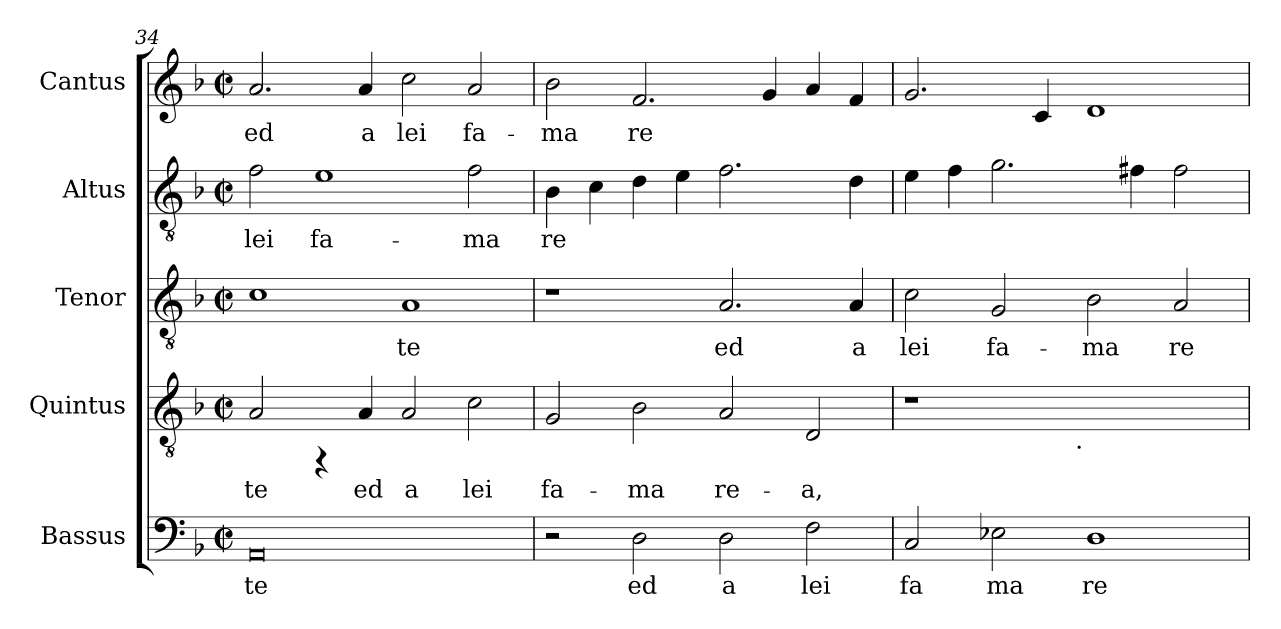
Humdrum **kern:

**kern	**text	**kern	**text	**kern	**text	**kern	**text	**kern	**text
*part5	*part5	*part4	*part4	*part3	*part3	*part2	*part2	*part1	*part1
*staff5	*staff5	*staff4	*staff4	*staff3	*staff3	*staff2	*staff2	*staff1	*staff1
*I"Bassus	*	*I"Quintus	*	*I"Tenor	*	*I"Altus	*	*I"Cantus	*
*clefF4	*	*clefGv2	*	*clefGv2	*	*clefGv2	*	*clefG2	*
*k[b-]	*	*k[b-]	*	*k[b-]	*	*k[b-]	*	*k[b-]	*
*F:	*	*F:	*	*F:	*	*F:	*	*F:	*
*M2/2	*	*M2/2	*	*M2/2	*	*M2/2	*	*M2/2	*
*met(c|)	*	*met(c|)	*	*met(c|)	*	*met(c|)	*	*met(c|)	*
=34	=34	=34	=34	=34	=34	=34	=34	=34	=34
!	!LO:LY:b	!	!LO:LY:b	!	!LO:LY:b	!	!LO:LY:b:cj	!	!LO:LY:b:cj
0AA	te	2A/	-te	1c	.	2f\	lei	2.a/	ed
!	!	!	!	!	!	!	!LO:LY:b:cj	!	!
.	.	4rFF	.	.	.	1e	fa-	.	.
!	!	!	!LO:LY:b	!	!	!	!	!	!LO:LY:b:cj
.	.	4A/	ed	.	.	.	.	4a/	a
!	!	!	!LO:LY:b	!	!LO:LY:b	!	!	!	!LO:LY:b:cj
.	.	2A/	a	1A	te	.	.	2cc\	lei
!	!	!	!LO:LY:b	!	!	!	!LO:LY:b:cj	!	!LO:LY:b:cj
.	.	2c\	lei	.	.	2f\	-ma	2a/	fa-
=35	=35	=35	=35	=35	=35	=35	=35	=35	=35
!	!	!	!LO:LY:b	!	!	!	!LO:LY:b:cj	!	!LO:LY:b:cj
2r	.	2G/	fa-	1r	.	4B-\	re-	2b-\	-ma
!	!	!	!	!	!	!	!LO:LY:b:cj	!	!
.	.	.	.	.	.	4c\	--	.	.
!	!LO:LY:b	!	!LO:LY:b	!	!	!	!LO:LY:b:cj	!	!LO:LY:b:cj
2D\	ed	2B-\	-ma	.	.	4d\	--	2.f/	re-
!	!	!	!	!	!	!	!LO:LY:b:cj	!	!
.	.	.	.	.	.	4e\	--	.	.
!	!LO:LY:b	!	!LO:LY:b	!	!LO:LY:b	!	!LO:LY:b:cj	!	!
2D\	a	2A/	re-	2.A/	ed	2.f\	--	.	.
!	!	!	!	!	!	!	!	!	!LO:LY:b:cj
.	.	.	.	.	.	.	.	4g/	--
!	!LO:LY:b	!	!LO:LY:b	!	!	!	!	!	!LO:LY:b:cj
2F\	lei	2D/	-a,	.	.	.	.	4a/	--
!	!	!	!	!	!LO:LY:b	!	!LO:LY:b:cj	!	!LO:LY:b:cj
.	.	.	.	4A/	a	4d\	--	4f/	--
!!LO:LB:g=z
=36	=36	=36	=36	=36	=36	=36	=36	=36	=36
!	!LO:LY:b	!	!	!	!LO:LY:b	!	!LO:LY:b:cj	!	!LO:LY:b:cj
*	*	*^	*	*	*	*	*	*	*
2C/	fa	1r	2ryy	.	2c\	lei	4e\	--	2.g/	--
!	!	!	!	!	!	!	!	!LO:LY:b:cj	!	!
.	.	.	.	.	.	.	4f\	--	.	.
!	!LO:LY:b	!	!	!	!	!LO:LY:b	!	!LO:LY:b:cj	!	!
2E-X\	ma	.	4...ryy	.	2G/	fa-	2.g\	--	.	.
!	!	!	!	!	!	!	!	!	!	!LO:LY:b:cj
.	.	.	.	.	.	.	.	.	4c/	--
!	!	!	!LO:TX:b:t=.	!	!	!	!	!	!	!
.	.	.	1ryy	.	.	.	.	.	.	.
!	!LO:LY:b	!	!	!	!	!LO:LY:b	!	!	!	!LO:LY:b:cj
1D	re	1ryy	.	.	2B-\	-ma	.	.	1d	--
!	!	!	!	!	!	!	!	!LO:LY:b:cj	!	!
.	.	.	.	.	.	.	4f#\	--	.	.
!	!	!	!	!	!	!LO:LY:b	!	!LO:LY:b:cj	!	!
.	.	.	.	.	2A/	re-	2f#\	--	.	.
.	.	.	32ryy	.	.	.	.	.	.	.
*	*	*v	*v	*	*	*	*	*	*	*
=	=	=	=	=	=	=	=	=	=
*-	*-	*-	*-	*-	*-	*-	*-	*-	*-
